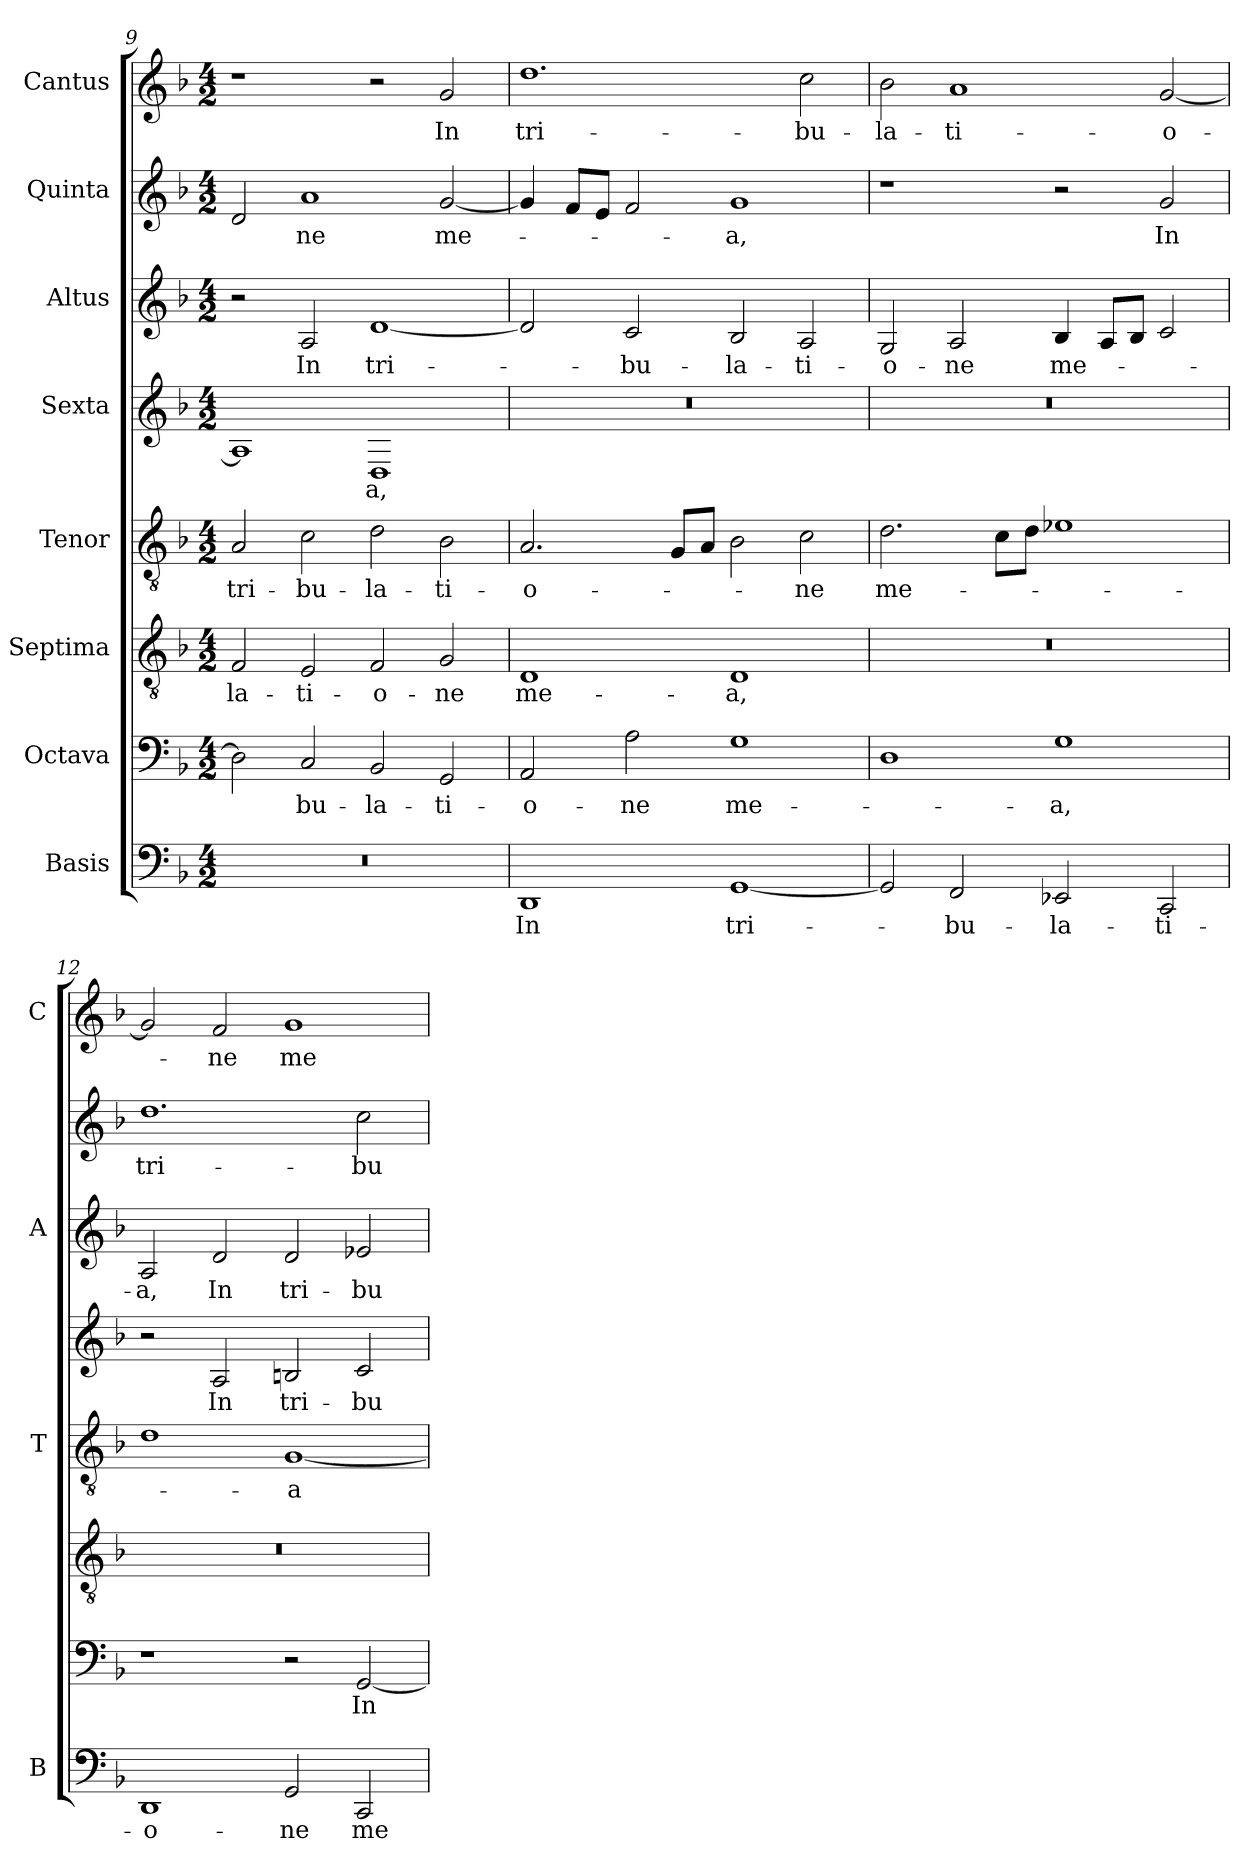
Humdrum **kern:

**kern	**text	**kern	**text	**kern	**text	**kern	**text	**kern	**text	**kern	**text	**kern	**text	**kern	**text
*part8	*part8	*part7	*part7	*part6	*part6	*part5	*part5	*part4	*part4	*part3	*part3	*part2	*part2	*part1	*part1
*staff8	*staff8	*staff7	*staff7	*staff6	*staff6	*staff5	*staff5	*staff4	*staff4	*staff3	*staff3	*staff2	*staff2	*staff1	*staff1
*I"Basis	*	*I"Octava	*	*I"Septima	*	*I"Tenor	*	*I"Sexta	*	*I"Altus	*	*I"Quinta	*	*I"Cantus	*
*I'B	*	*	*	*	*	*I'T	*	*	*	*I'A	*	*	*	*I'C	*
*clefF4	*	*clefF4	*	*clefGv2	*	*clefGv2	*	*clefG2	*	*clefG2	*	*clefG2	*	*clefG2	*
*k[b-]	*	*k[b-]	*	*k[b-]	*	*k[b-]	*	*k[b-]	*	*k[b-]	*	*k[b-]	*	*k[b-]	*
*F:	*	*F:	*	*F:	*	*F:	*	*F:	*	*F:	*	*F:	*	*F:	*
*M4/2	*	*M4/2	*	*M4/2	*	*M4/2	*	*M4/2	*	*M4/2	*	*M4/2	*	*M4/2	*
=9	=9	=9	=9	=9	=9	=9	=9	=9	=9	=9	=9	=9	=9	=9	=9
!	!	!	!	!	!LO:LY:b	!	!LO:LY:b	!	!	!	!	!	!	!	!
0r	.	2D\]	.	2F/	-la-	2A/	tri-	1A]	.	2r	.	2d/	.	1r	.
!	!	!	!LO:LY:b	!	!LO:LY:b	!	!LO:LY:b	!	!	!	!LO:LY:b	!	!LO:LY:b	!	!
.	.	2C/	-bu-	2E/	-ti-	2c\	-bu-	.	.	2A/	In	1a	-ne	.	.
!	!	!	!LO:LY:b	!	!LO:LY:b	!	!LO:LY:b	!	!LO:LY:b	!	!LO:LY:b	!	!	!	!
.	.	2BB-/	-la-	2F/	-o-	2d\	-la-	1D	-a,	[1d	tri-	.	.	2r	.
!	!	!	!LO:LY:b	!	!LO:LY:b	!	!LO:LY:b	!	!	!	!	!	!LO:LY:b	!	!LO:LY:b
.	.	2GG/	-ti-	2G/	-ne	2B-\	-ti-	.	.	.	.	[2g/	me-	2g/	In
!!LO:LB:g=z
=10	=10	=10	=10	=10	=10	=10	=10	=10	=10	=10	=10	=10	=10	=10	=10
!	!LO:LY:b	!	!LO:LY:b	!	!LO:LY:b	!	!LO:LY:b	!	!	!	!	!	!	!	!LO:LY:b
1DD	In	2AA/	-o-	1D	me-	2.A/	-o-	0r	.	2d/]	.	4g/]	.	1.dd	tri-
.	.	.	.	.	.	.	.	.	.	.	.	8f/L	.	.	.
.	.	.	.	.	.	.	.	.	.	.	.	8e/J	.	.	.
!	!	!	!LO:LY:b	!	!	!	!	!	!	!	!LO:LY:b	!	!	!	!
.	.	2A\	-ne	.	.	.	.	.	.	2c/	-bu-	2f/	.	.	.
.	.	.	.	.	.	8G/L	.	.	.	.	.	.	.	.	.
.	.	.	.	.	.	8A/J	.	.	.	.	.	.	.	.	.
!	!LO:LY:b	!	!LO:LY:b	!	!LO:LY:b	!	!	!	!	!	!LO:LY:b	!	!LO:LY:b	!	!
[1GG	tri-	1G	me-	1D	-a,	2B-\	.	.	.	2B-/	-la-	1g	-a,	.	.
!	!	!	!	!	!	!	!LO:LY:b	!	!	!	!LO:LY:b	!	!	!	!LO:LY:b
.	.	.	.	.	.	2c\	-ne	.	.	2A/	-ti-	.	.	2cc\	-bu-
=11	=11	=11	=11	=11	=11	=11	=11	=11	=11	=11	=11	=11	=11	=11	=11
!	!	!	!	!	!	!	!LO:LY:b	!	!	!	!LO:LY:b	!	!	!	!LO:LY:b
2GG/]	.	1D	.	0r	.	2.d\	me-	0r	.	2G/	-o-	1r	.	2b-\	-la-
!	!LO:LY:b	!	!	!	!	!	!	!	!	!	!LO:LY:b	!	!	!	!LO:LY:b
2FF/	-bu-	.	.	.	.	.	.	.	.	2A/	-ne	.	.	1a	-ti-
.	.	.	.	.	.	8c\L	.	.	.	.	.	.	.	.	.
.	.	.	.	.	.	8d\J	.	.	.	.	.	.	.	.	.
!	!LO:LY:b	!	!LO:LY:b	!	!	!	!	!	!	!	!LO:LY:b	!	!	!	!
2EE-X/	-la-	1G	-a,	.	.	1e-X	.	.	.	4B-/	me-	2r	.	.	.
.	.	.	.	.	.	.	.	.	.	8A/L	.	.	.	.	.
.	.	.	.	.	.	.	.	.	.	8B-/J	.	.	.	.	.
!	!LO:LY:b	!	!	!	!	!	!	!	!	!	!	!	!LO:LY:b	!	!LO:LY:b
2CC/	-ti-	.	.	.	.	.	.	.	.	2c/	.	2g/	In	[2g/	-o-
=12	=12	=12	=12	=12	=12	=12	=12	=12	=12	=12	=12	=12	=12	=12	=12
!	!LO:LY:b	!	!	!	!	!	!	!	!	!	!LO:LY:b	!	!LO:LY:b	!	!
1DD	-o-	1r	.	0r	.	1d	.	2r	.	2A/	-a,	1.dd	tri-	2g/]	.
!	!	!	!	!	!	!	!	!	!LO:LY:b	!	!LO:LY:b	!	!	!	!LO:LY:b
.	.	.	.	.	.	.	.	2A/	In	2d/	In	.	.	2f/	-ne
!	!LO:LY:b	!	!	!	!	!	!LO:LY:b	!	!LO:LY:b	!	!LO:LY:b	!	!	!	!LO:LY:b
2GG/	-ne	2r	.	.	.	[1G	-a	2Bn/	tri-	2d/	tri-	.	.	1g	me-
!	!LO:LY:b	!	!LO:LY:b	!	!	!	!	!	!LO:LY:b	!	!LO:LY:b	!	!LO:LY:b	!	!
2CC/	me-	[2GG/	In	.	.	.	.	2c/	-bu-	2e-X/	-bu-	2cc\	-bu-	.	.
=	=	=	=	=	=	=	=	=	=	=	=	=	=	=	=
*-	*-	*-	*-	*-	*-	*-	*-	*-	*-	*-	*-	*-	*-	*-	*-
